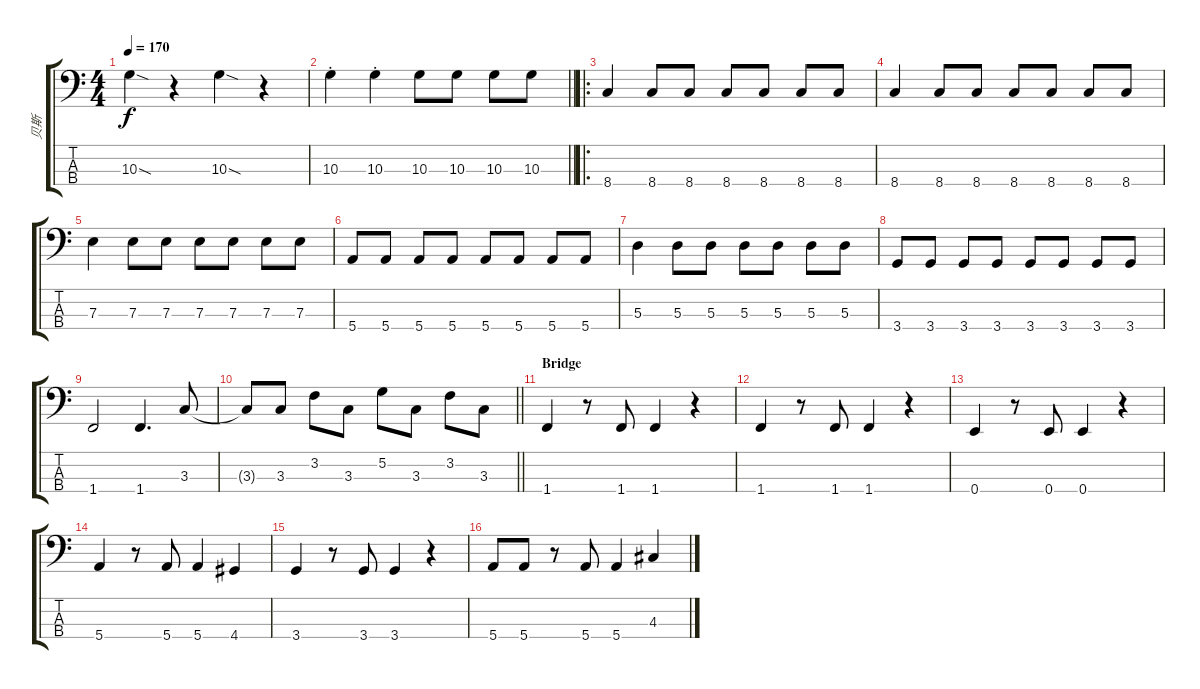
\track ("贝斯" "贝斯") {instrument electricbassfinger}
\staff {score tabs}
\tuning (G2 D2 A1 E1) {hide}
\ts (4 4)
\tempo 170
\clef f4
\ks c
10.3{sod}.4{dy f} r.4 10.3{sod}.4 r.4 |
\barLineRight lightlight
10.3{st}.4 10.3{st}.4 10.3.8 10.3.8 10.3.8 10.3.8 |
\ro
8.4.4 8.4.8 8.4.8 8.4.8 8.4.8 8.4.8 8.4.8 |
8.4.4 8.4.8 8.4.8 8.4.8 8.4.8 8.4.8 8.4.8 |
7.3.4 7.3.8 7.3.8 7.3.8 7.3.8 7.3.8 7.3.8 |
5.4.8 5.4.8 5.4.8 5.4.8 5.4.8 5.4.8 5.4.8 5.4.8 |
5.3.4 5.3.8 5.3.8 5.3.8 5.3.8 5.3.8 5.3.8 |
3.4.8 3.4.8 3.4.8 3.4.8 3.4.8 3.4.8 3.4.8 3.4.8 |
1.4.2 1.4.4{d} 3.3.8 |
\barLineRight lightlight
3.3{t}.8 3.3.8 3.2.8 3.3.8 5.2.8 3.3.8 3.2.8 3.3.8 |
\section ("" "Bridge")
1.4.4 r.8 1.4.8 1.4.4 r.4 |
1.4.4 r.8 1.4.8 1.4.4 r.4 |
0.4.4 r.8 0.4.8 0.4.4 r.4 |
5.4.4 r.8 5.4.8 5.4.4 4.4.4 |
3.4.4 r.8 3.4.8 3.4.4 r.4 |
5.4.8 5.4.8 r.8 5.4.8 5.4.4 4.3.4
